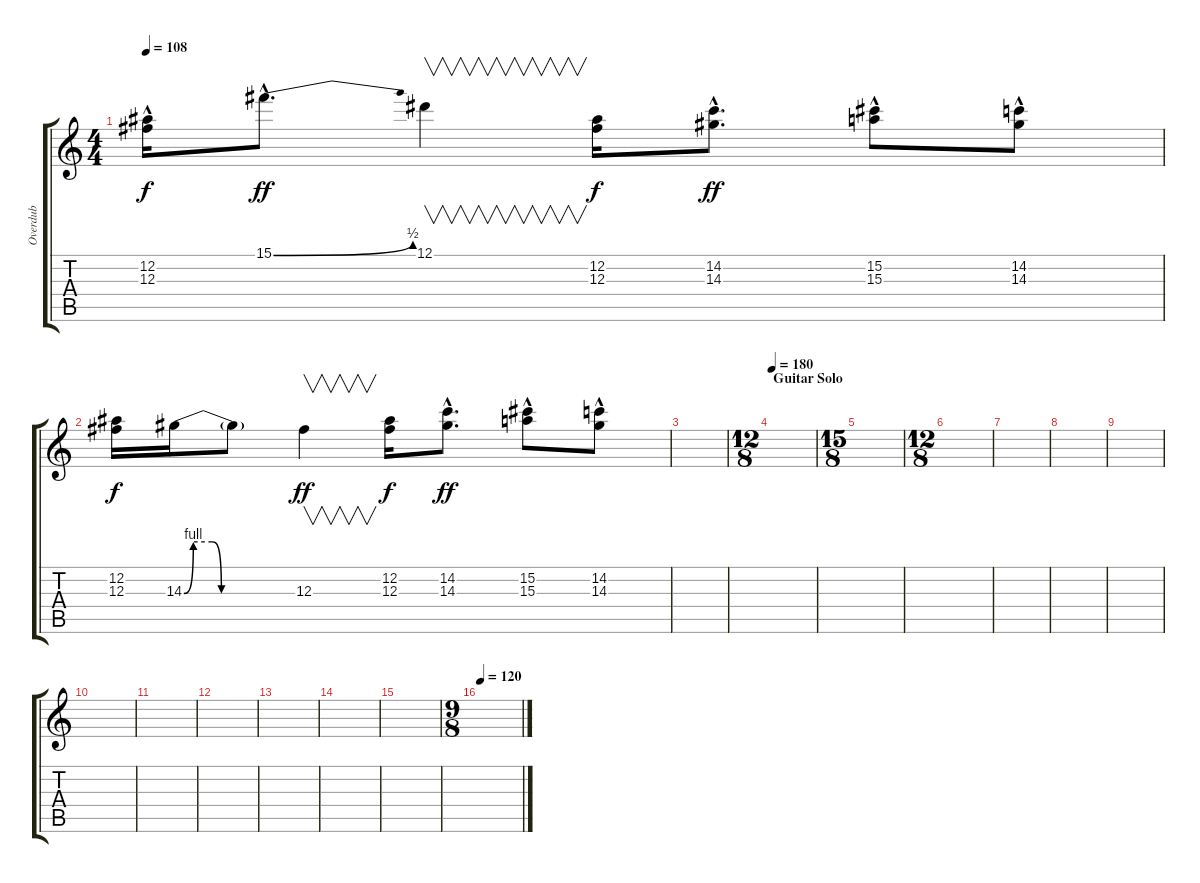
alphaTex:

\track ("Overdub" "Overdub") {instrument fretlessbass}
\staff {score tabs}
\tuning (Eb4 Bb3 Gb3 Db3 Ab2 Eb2) {hide}
\ts (4 4)
\tempo 108
\clef g2
\ks c
(12.2{hac} 12.3{hac}).16{dy f} 15.1{be (bend 0 0 60 2) hac}.8{d dy ff} 12.1.4{v} (12.2 12.3).16{dy f} (14.2{hac} 14.3{hac}).8{d dy ff} (15.2{hac} 15.3{hac}).8 (14.2{hac} 14.3{hac}).8 |
(12.2 12.3).16{dy f} 14.3{be (custom 0 0 5 4 15 4 20 0 60 0)}.16 14.3{t}.8 12.3.4{v dy ff} (12.2 12.3).16{dy f} (14.2{hac} 14.3{hac}).8{d dy ff} (15.2{hac} 15.3{hac}).8 (14.2{hac} 14.3{hac}).8 |
|
\ts (12 8)
\section ("" "Guitar Solo")
\tempo 180
|
\ts (15 8)
|
\ts (12 8)
|
|
|
|
|
|
|
|
|
|
\ts (9 8)
\tempo 120
